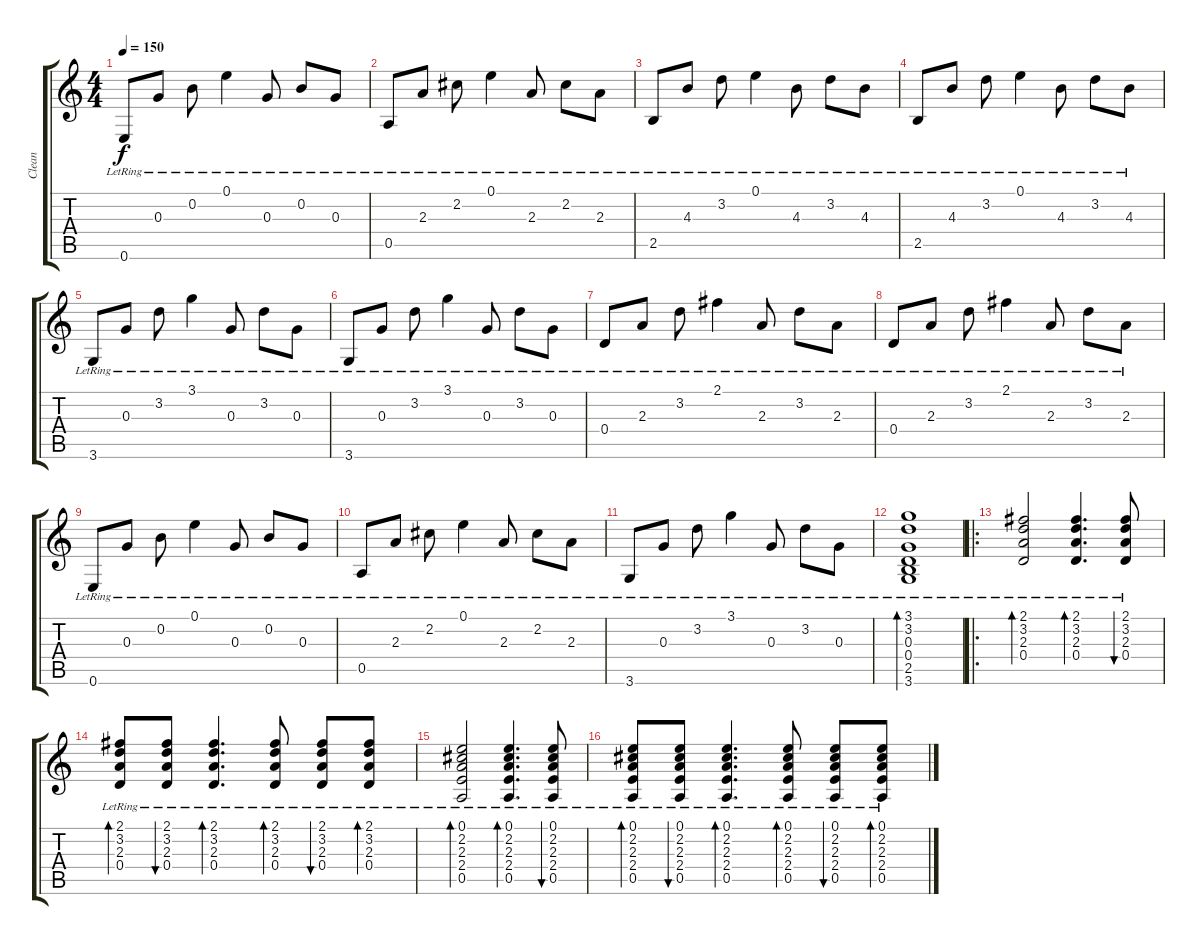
\track ("Clean" "Clean") {instrument electricguitarclean}
\staff {score tabs}
\tuning (E4 B3 G3 D3 A2 E2) {hide}
\ts (4 4)
\tempo 150
\clef g2
\ks c
0.6{lr}.8{dy f} 0.3{lr}.8 0.2{lr}.8 0.1{lr}.4 0.3{lr}.8 0.2{lr}.8 0.3{lr}.8 |
0.5{lr}.8 2.3{lr}.8 2.2{lr}.8 0.1{lr}.4 2.3{lr}.8 2.2{lr}.8 2.3{lr}.8 |
2.5{lr}.8 4.3{lr}.8 3.2{lr}.8 0.1{lr}.4 4.3{lr}.8 3.2{lr}.8 4.3{lr}.8 |
2.5{lr}.8 4.3{lr}.8 3.2{lr}.8 0.1{lr}.4 4.3{lr}.8 3.2{lr}.8 4.3{lr}.8 |
3.6{lr}.8 0.3{lr}.8 3.2{lr}.8 3.1{lr}.4 0.3{lr}.8 3.2{lr}.8 0.3{lr}.8 |
3.6{lr}.8 0.3{lr}.8 3.2{lr}.8 3.1{lr}.4 0.3{lr}.8 3.2{lr}.8 0.3{lr}.8 |
0.4{lr}.8 2.3{lr}.8 3.2{lr}.8 2.1{lr}.4 2.3{lr}.8 3.2{lr}.8 2.3{lr}.8 |
0.4{lr}.8 2.3{lr}.8 3.2{lr}.8 2.1{lr}.4 2.3{lr}.8 3.2{lr}.8 2.3{lr}.8 |
0.6{lr}.8 0.3{lr}.8 0.2{lr}.8 0.1{lr}.4 0.3{lr}.8 0.2{lr}.8 0.3{lr}.8 |
0.5{lr}.8 2.3{lr}.8 2.2{lr}.8 0.1{lr}.4 2.3{lr}.8 2.2{lr}.8 2.3{lr}.8 |
3.6{lr}.8 0.3{lr}.8 3.2{lr}.8 3.1{lr}.4 0.3{lr}.8 3.2{lr}.8 0.3{lr}.8 |
(3.1{lr} 3.2{lr} 0.3{lr} 0.4{lr} 2.5{lr} 3.6{lr}).1{bd 120} |
\ro
(2.1{lr} 3.2{lr} 2.3{lr} 0.4{lr}).2{bd 120} (2.1{lr} 3.2{lr} 2.3{lr} 0.4{lr}).4{d bd 120} (2.1{lr} 3.2{lr} 2.3{lr} 0.4{lr}).8{bu 120} |
(2.1{lr} 3.2{lr} 2.3{lr} 0.4{lr}).8{bd 120} (2.1{lr} 3.2{lr} 2.3{lr} 0.4{lr}).8{bu 120} (2.1{lr} 3.2{lr} 2.3{lr} 0.4{lr}).4{d bd 120} (2.1{lr} 3.2{lr} 2.3{lr} 0.4{lr}).8{bd 120} (2.1{lr} 3.2{lr} 2.3{lr} 0.4{lr}).8{bu 120} (2.1{lr} 3.2{lr} 2.3{lr} 0.4{lr}).8{bd 120} |
(0.1{lr} 2.2{lr} 2.3{lr} 2.4{lr} 0.5{lr}).2{bd 120} (0.1{lr} 2.2{lr} 2.3{lr} 2.4{lr} 0.5{lr}).4{d bd 120} (0.1{lr} 2.2{lr} 2.3{lr} 2.4{lr} 0.5{lr}).8{bu 120} |
(0.1{lr} 2.2{lr} 2.3{lr} 2.4{lr} 0.5{lr}).8{bd 120} (0.1{lr} 2.2{lr} 2.3{lr} 2.4{lr} 0.5{lr}).8{bu 120} (0.1{lr} 2.2{lr} 2.3{lr} 2.4{lr} 0.5{lr}).4{d bd 120} (0.1{lr} 2.2{lr} 2.3{lr} 2.4{lr} 0.5{lr}).8{bd 120} (0.1{lr} 2.2{lr} 2.3{lr} 2.4{lr} 0.5{lr}).8{bu 120} (0.1{lr} 2.2{lr} 2.3{lr} 2.4{lr} 0.5{lr}).8{bd 120}
